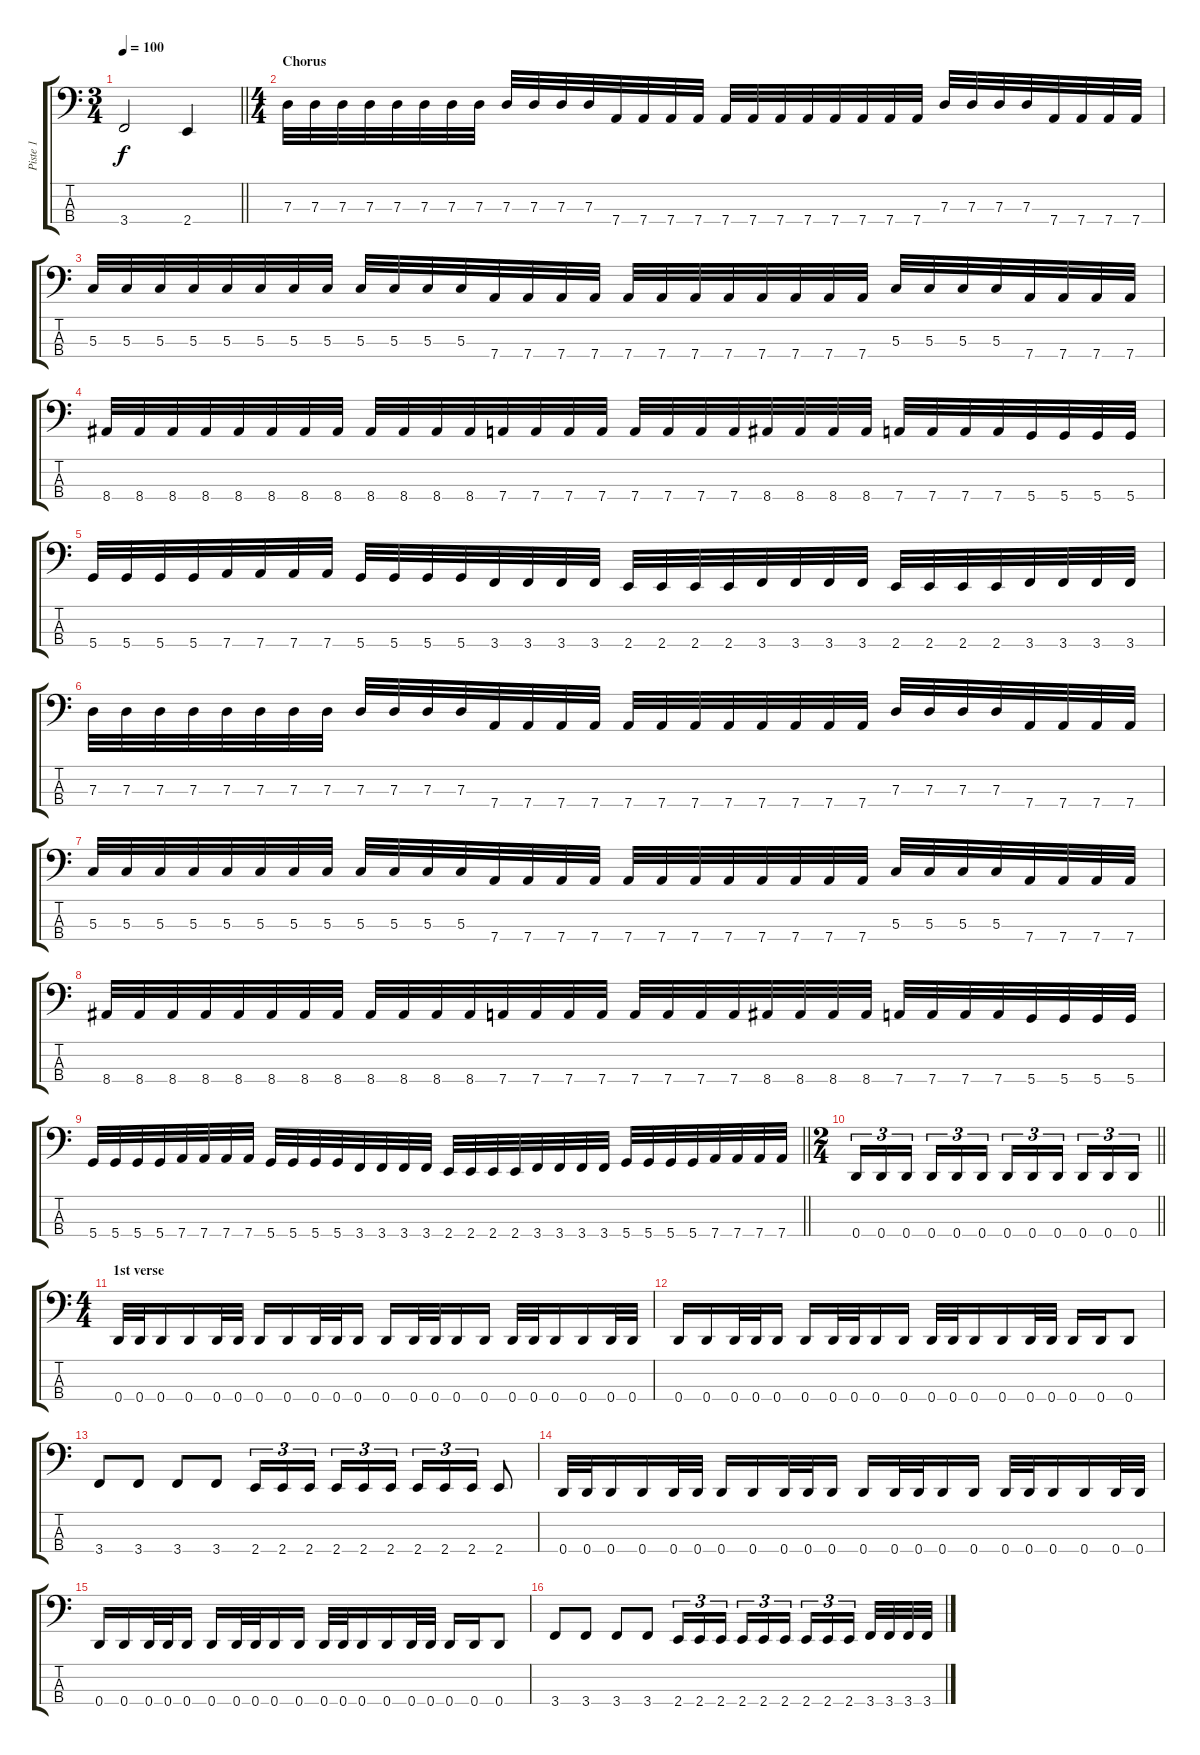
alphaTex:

\track ("Piste 1" "Piste 1") {instrument electricbasspick}
\staff {score tabs}
\tuning (F2 C2 G1 D1) {hide}
\ts (3 4)
\tempo 100
\clef f4
\barLineRight lightlight
\ks c
3.4{t}.2{dy f} 2.4.4 |
\ts (4 4)
\section ("" "Chorus")
7.3.32 7.3.32 7.3.32 7.3.32 7.3.32 7.3.32 7.3.32 7.3.32 7.3.32 7.3.32 7.3.32 7.3.32 7.4.32 7.4.32 7.4.32 7.4.32 7.4.32 7.4.32 7.4.32 7.4.32 7.4.32 7.4.32 7.4.32 7.4.32 7.3.32 7.3.32 7.3.32 7.3.32 7.4.32 7.4.32 7.4.32 7.4.32 |
5.3.32 5.3.32 5.3.32 5.3.32 5.3.32 5.3.32 5.3.32 5.3.32 5.3.32 5.3.32 5.3.32 5.3.32 7.4.32 7.4.32 7.4.32 7.4.32 7.4.32 7.4.32 7.4.32 7.4.32 7.4.32 7.4.32 7.4.32 7.4.32 5.3.32 5.3.32 5.3.32 5.3.32 7.4.32 7.4.32 7.4.32 7.4.32 |
8.4.32 8.4.32 8.4.32 8.4.32 8.4.32 8.4.32 8.4.32 8.4.32 8.4.32 8.4.32 8.4.32 8.4.32 7.4.32 7.4.32 7.4.32 7.4.32 7.4.32 7.4.32 7.4.32 7.4.32 8.4.32 8.4.32 8.4.32 8.4.32 7.4.32 7.4.32 7.4.32 7.4.32 5.4.32 5.4.32 5.4.32 5.4.32 |
5.4.32 5.4.32 5.4.32 5.4.32 7.4.32 7.4.32 7.4.32 7.4.32 5.4.32 5.4.32 5.4.32 5.4.32 3.4.32 3.4.32 3.4.32 3.4.32 2.4.32 2.4.32 2.4.32 2.4.32 3.4.32 3.4.32 3.4.32 3.4.32 2.4.32 2.4.32 2.4.32 2.4.32 3.4.32 3.4.32 3.4.32 3.4.32 |
7.3.32 7.3.32 7.3.32 7.3.32 7.3.32 7.3.32 7.3.32 7.3.32 7.3.32 7.3.32 7.3.32 7.3.32 7.4.32 7.4.32 7.4.32 7.4.32 7.4.32 7.4.32 7.4.32 7.4.32 7.4.32 7.4.32 7.4.32 7.4.32 7.3.32 7.3.32 7.3.32 7.3.32 7.4.32 7.4.32 7.4.32 7.4.32 |
5.3.32 5.3.32 5.3.32 5.3.32 5.3.32 5.3.32 5.3.32 5.3.32 5.3.32 5.3.32 5.3.32 5.3.32 7.4.32 7.4.32 7.4.32 7.4.32 7.4.32 7.4.32 7.4.32 7.4.32 7.4.32 7.4.32 7.4.32 7.4.32 5.3.32 5.3.32 5.3.32 5.3.32 7.4.32 7.4.32 7.4.32 7.4.32 |
8.4.32 8.4.32 8.4.32 8.4.32 8.4.32 8.4.32 8.4.32 8.4.32 8.4.32 8.4.32 8.4.32 8.4.32 7.4.32 7.4.32 7.4.32 7.4.32 7.4.32 7.4.32 7.4.32 7.4.32 8.4.32 8.4.32 8.4.32 8.4.32 7.4.32 7.4.32 7.4.32 7.4.32 5.4.32 5.4.32 5.4.32 5.4.32 |
\barLineRight lightlight
5.4.32 5.4.32 5.4.32 5.4.32 7.4.32 7.4.32 7.4.32 7.4.32 5.4.32 5.4.32 5.4.32 5.4.32 3.4.32 3.4.32 3.4.32 3.4.32 2.4.32 2.4.32 2.4.32 2.4.32 3.4.32 3.4.32 3.4.32 3.4.32 5.4.32 5.4.32 5.4.32 5.4.32 7.4.32 7.4.32 7.4.32 7.4.32 |
\ts (2 4)
\section ("" "")
\barLineRight lightlight
0.4.16{tu (3 2)} 0.4.16{tu (3 2)} 0.4.16{tu (3 2) beam splitsecondary} 0.4.16{tu (3 2)} 0.4.16{tu (3 2)} 0.4.16{tu (3 2)} 0.4.16{tu (3 2)} 0.4.16{tu (3 2)} 0.4.16{tu (3 2) beam splitsecondary} 0.4.16{tu (3 2)} 0.4.16{tu (3 2)} 0.4.16{tu (3 2)} |
\ts (4 4)
\section ("" "1st verse")
0.4.32 0.4.32 0.4.16 0.4.16 0.4.32 0.4.32 0.4.16 0.4.16 0.4.32 0.4.32 0.4.16 0.4.16 0.4.32 0.4.32 0.4.16 0.4.16 0.4.32 0.4.32 0.4.16 0.4.16 0.4.32 0.4.32 |
0.4.16 0.4.16 0.4.32 0.4.32 0.4.16 0.4.16 0.4.32 0.4.32 0.4.16 0.4.16 0.4.32 0.4.32 0.4.16 0.4.16 0.4.32 0.4.32 0.4.16 0.4.16 0.4.8 |
3.4.8 3.4.8 3.4.8 3.4.8 2.4.16{tu (3 2)} 2.4.16{tu (3 2)} 2.4.16{tu (3 2) beam splitsecondary} 2.4.16{tu (3 2)} 2.4.16{tu (3 2)} 2.4.16{tu (3 2)} 2.4.16{tu (3 2)} 2.4.16{tu (3 2)} 2.4.16{tu (3 2)} 2.4.8 |
0.4.32 0.4.32 0.4.16 0.4.16 0.4.32 0.4.32 0.4.16 0.4.16 0.4.32 0.4.32 0.4.16 0.4.16 0.4.32 0.4.32 0.4.16 0.4.16 0.4.32 0.4.32 0.4.16 0.4.16 0.4.32 0.4.32 |
0.4.16 0.4.16 0.4.32 0.4.32 0.4.16 0.4.16 0.4.32 0.4.32 0.4.16 0.4.16 0.4.32 0.4.32 0.4.16 0.4.16 0.4.32 0.4.32 0.4.16 0.4.16 0.4.8 |
3.4.8 3.4.8 3.4.8 3.4.8 2.4.16{tu (3 2)} 2.4.16{tu (3 2)} 2.4.16{tu (3 2) beam splitsecondary} 2.4.16{tu (3 2)} 2.4.16{tu (3 2)} 2.4.16{tu (3 2)} 2.4.16{tu (3 2)} 2.4.16{tu (3 2)} 2.4.16{tu (3 2) beam splitsecondary} 3.4.32 3.4.32 3.4.32 3.4.32
